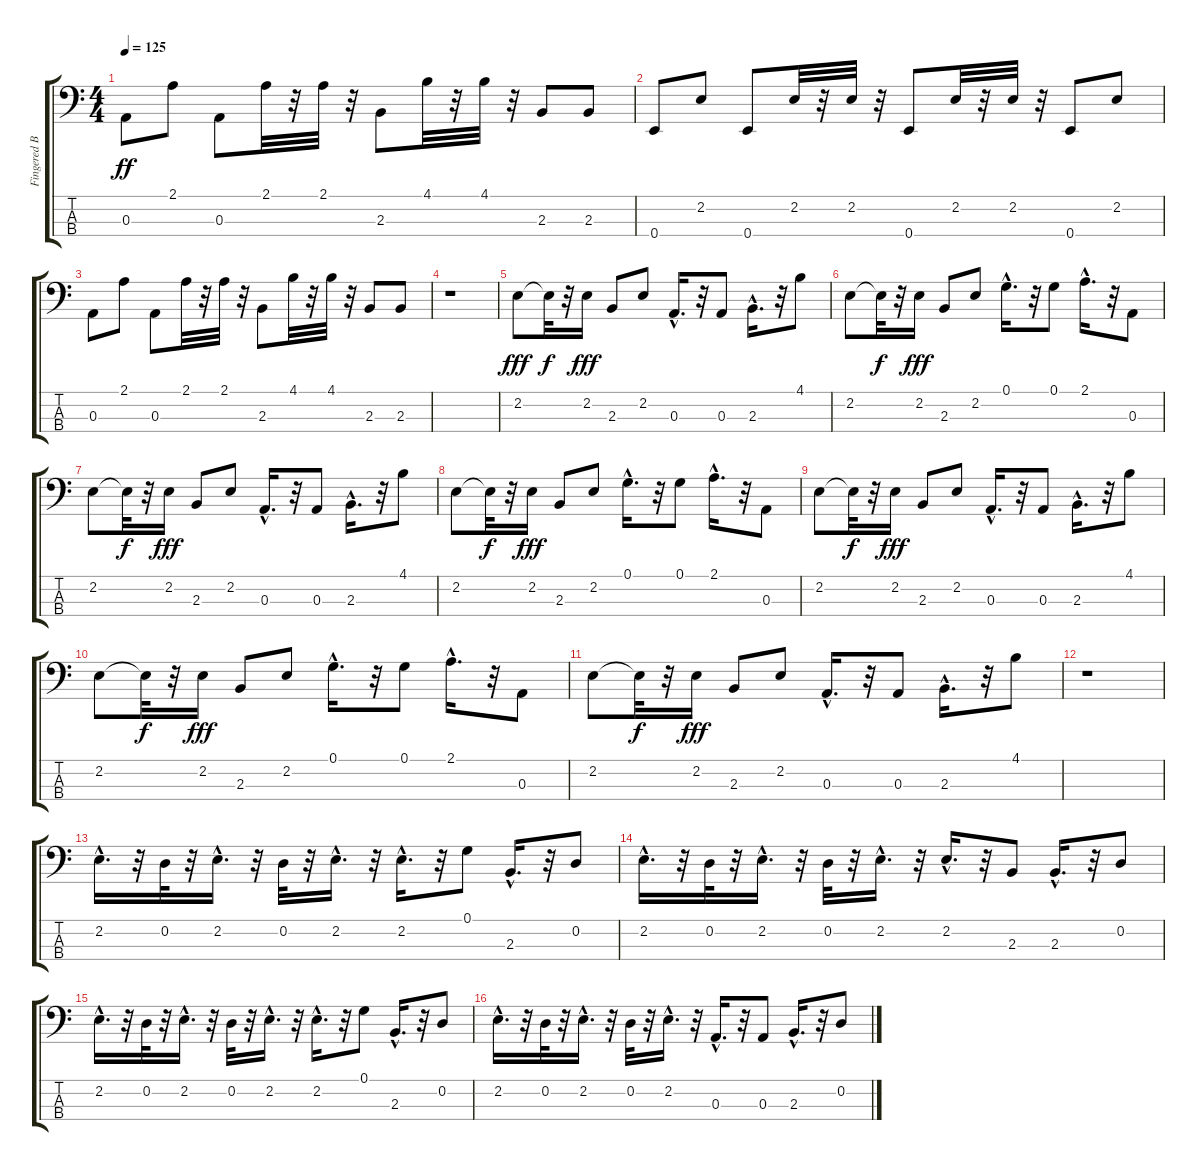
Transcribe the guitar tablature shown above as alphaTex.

\track ("Fingered Bass" "Fingered B") {instrument electricbassfinger}
\staff {score tabs}
\tuning (G2 D2 A1 E1) {hide}
\ts (4 4)
\tempo 125
\clef f4
\ks c
0.3.8{dy ff} 2.1.8 0.3.8 2.1.32 r.32 2.1.32 r.32 2.3.8 4.1.32 r.32 4.1.32 r.32 2.3.8 2.3.8 |
0.4.8 2.2.8 0.4.8 2.2.32 r.32 2.2.32 r.32 0.4.8 2.2.32 r.32 2.2.32 r.32 0.4.8 2.2.8 |
0.3.8 2.1.8 0.3.8 2.1.32 r.32 2.1.32 r.32 2.3.8 4.1.32 r.32 4.1.32 r.32 2.3.8 2.3.8 |
r.1 |
2.2.8{dy fff} 2.2{t}.32{dy f} r.32 2.2.16{dy fff} 2.3.8 2.2.8 0.3{hac}.16{d} r.32 0.3.8 2.3{hac}.16{d} r.32 4.1.8 |
2.2.8 2.2{t}.32{dy f} r.32 2.2.16{dy fff} 2.3.8 2.2.8 0.1{hac}.16{d} r.32 0.1.8 2.1{hac}.16{d} r.32 0.3.8 |
2.2.8 2.2{t}.32{dy f} r.32 2.2.16{dy fff} 2.3.8 2.2.8 0.3{hac}.16{d} r.32 0.3.8 2.3{hac}.16{d} r.32 4.1.8 |
2.2.8 2.2{t}.32{dy f} r.32 2.2.16{dy fff} 2.3.8 2.2.8 0.1{hac}.16{d} r.32 0.1.8 2.1{hac}.16{d} r.32 0.3.8 |
2.2.8 2.2{t}.32{dy f} r.32 2.2.16{dy fff} 2.3.8 2.2.8 0.3{hac}.16{d} r.32 0.3.8 2.3{hac}.16{d} r.32 4.1.8 |
2.2.8 2.2{t}.32{dy f} r.32 2.2.16{dy fff} 2.3.8 2.2.8 0.1{hac}.16{d} r.32 0.1.8 2.1{hac}.16{d} r.32 0.3.8 |
2.2.8 2.2{t}.32{dy f} r.32 2.2.16{dy fff} 2.3.8 2.2.8 0.3{hac}.16{d} r.32 0.3.8 2.3{hac}.16{d} r.32 4.1.8 |
r.1 |
2.2{hac}.16{d} r.32 0.2.32 r.32 2.2{hac}.16{d} r.32 0.2.32 r.32 2.2{hac}.16{d} r.32 2.2{hac}.16{d} r.32 0.1.8 2.3{hac}.16{d} r.32 0.2.8 |
2.2{hac}.16{d} r.32 0.2.32 r.32 2.2{hac}.16{d} r.32 0.2.32 r.32 2.2{hac}.16{d} r.32 2.2{hac}.16{d} r.32 2.3.8 2.3{hac}.16{d} r.32 0.2.8 |
2.2{hac}.16{d} r.32 0.2.32 r.32 2.2{hac}.16{d} r.32 0.2.32 r.32 2.2{hac}.16{d} r.32 2.2{hac}.16{d} r.32 0.1.8 2.3{hac}.16{d} r.32 0.2.8 |
2.2{hac}.16{d} r.32 0.2.32 r.32 2.2{hac}.16{d} r.32 0.2.32 r.32 2.2{hac}.16{d} r.32 0.3{hac}.16{d} r.32 0.3.8 2.3{hac}.16{d} r.32 0.2.8
